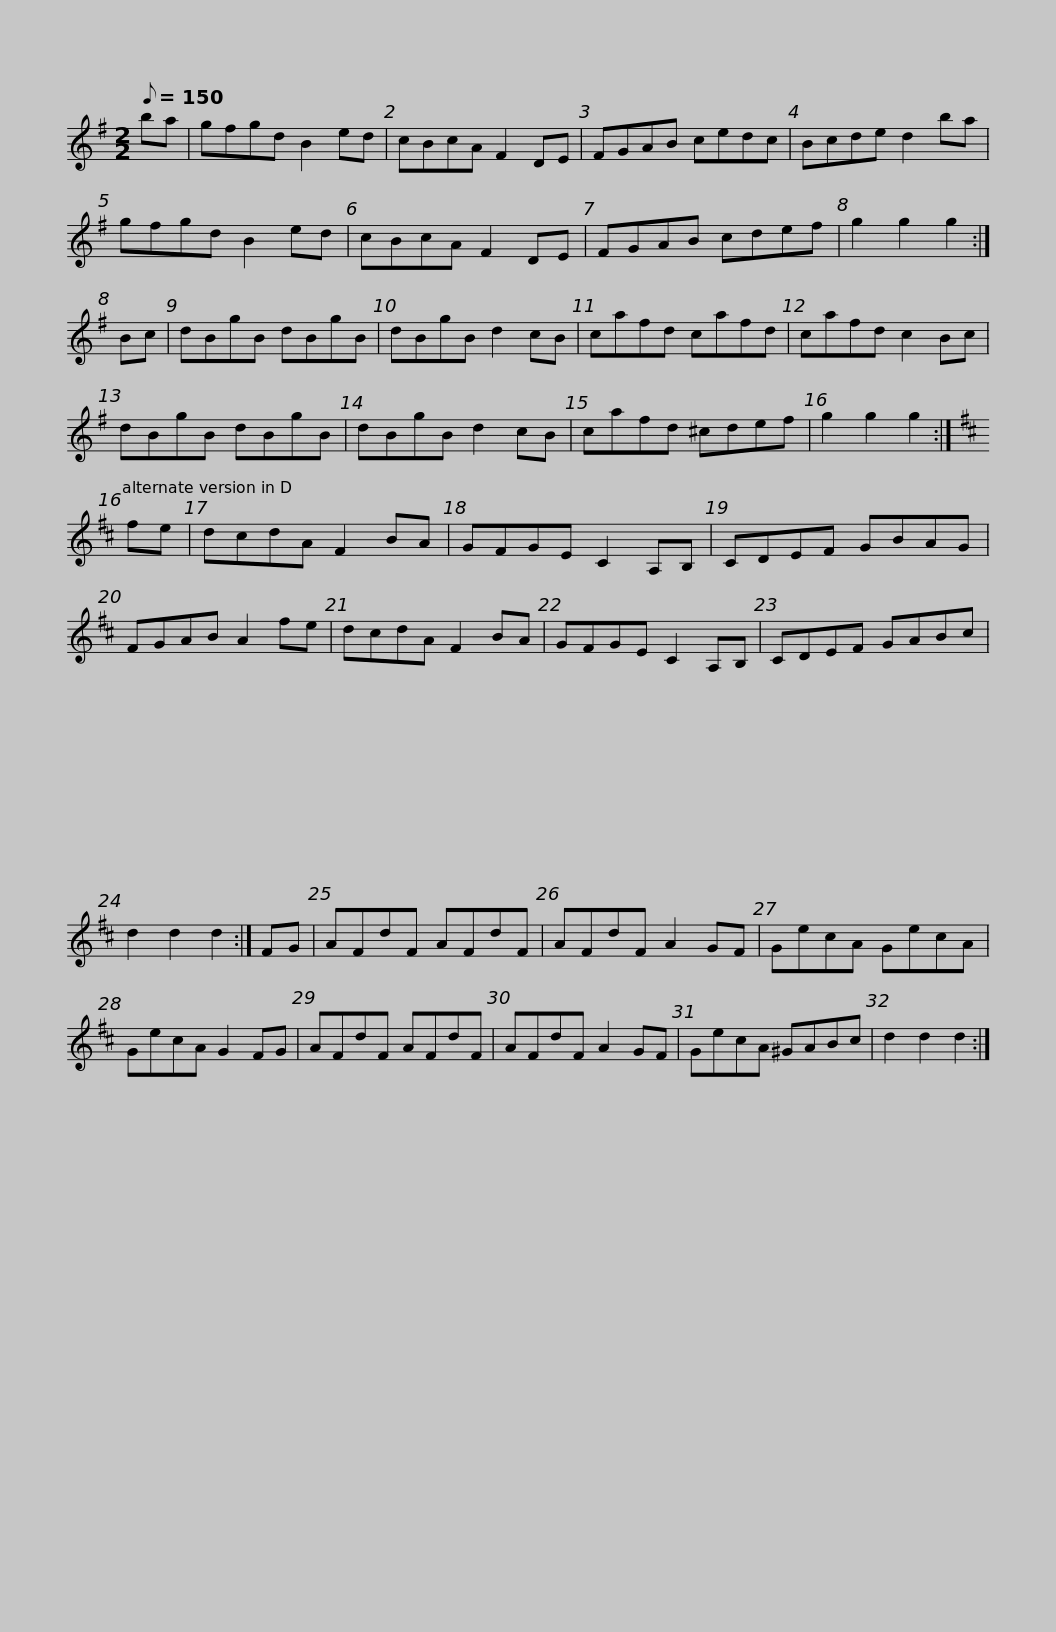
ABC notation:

X:1
L:1/8
Q:1/8=150
M:2/2
I:linebreak $
K:G
V:1 treble
V:1
 ba | gfgd B2 ed | cBcA F2 DE | FGAB cedc | Bcde d2 ba | %5
 gfgd B2 ed |$ cBcA F2 DE | FGAB cdef | g2 g2 g2 :| Bc | %10
 dBgB dBgB | dBgB d2 cB | cafd cafd |$ cafd c2 Bc | dBgB dBgB | %15
 dBgB d2 cB | cafd ^cdef | g2 g2 g2 :|[K:D] fe | dcdA F2 BA |$ %20
 GFGE C2 A,B, | CDEF GBAG | FGAB A2 fe | dcdA F2 BA | GFGE C2 A,B, |$ %25
 CDEF GABc | d2 d2 d2 :| FG | AFdF AFdF | AFdF A2 GF | %30
 GecA GecA | GecA G2 FG |$ AFdF AFdF | AFdF A2 GF | GecA ^GABc | %35
 d2 d2 d2 :| %36
